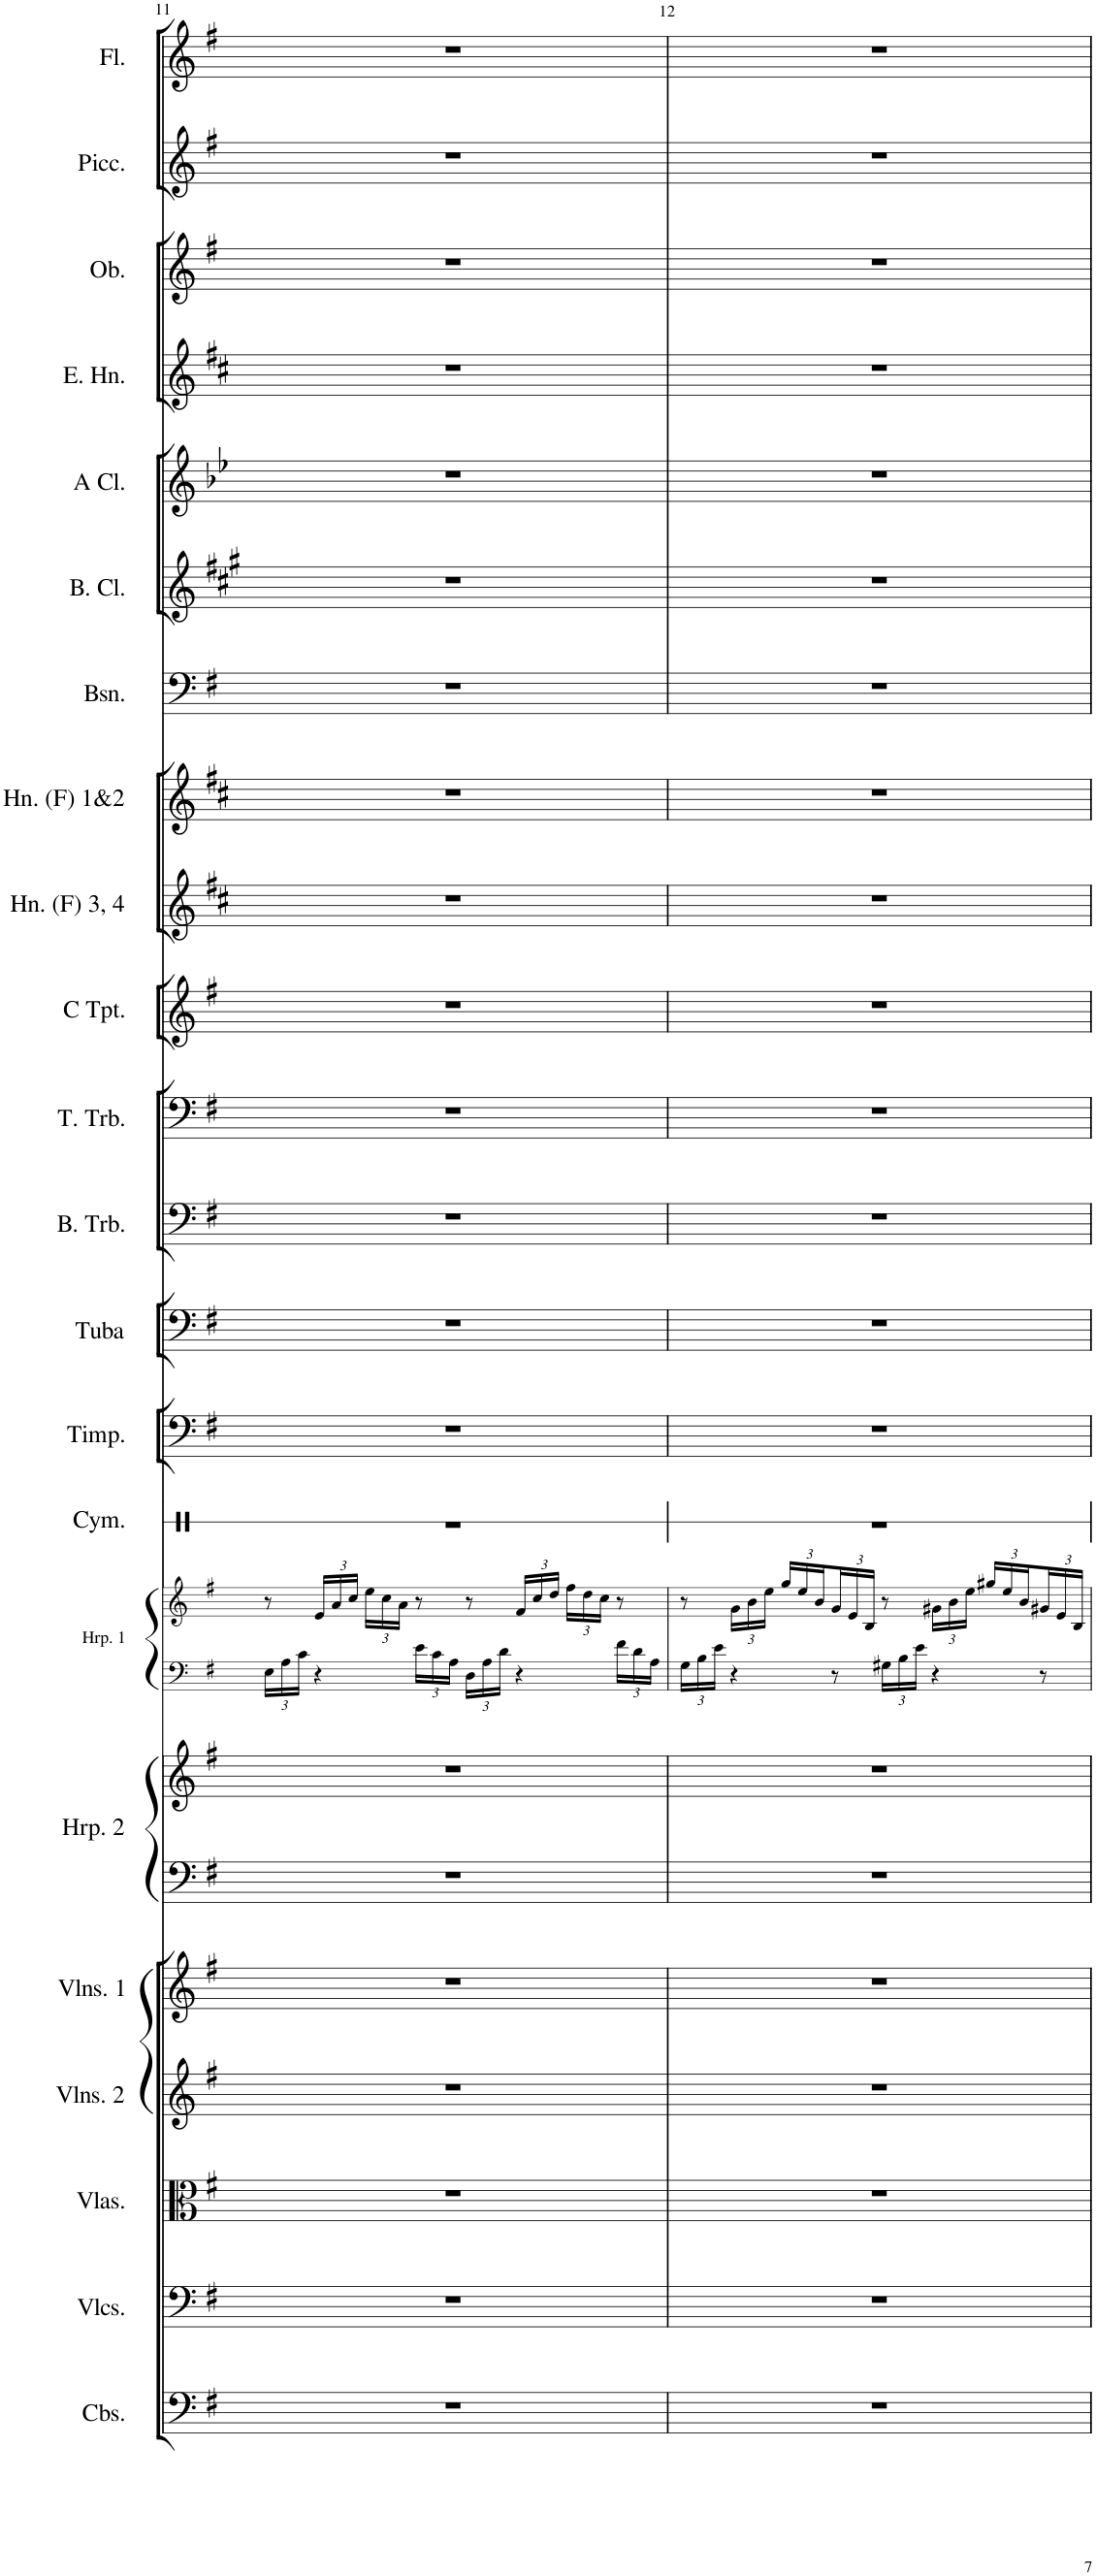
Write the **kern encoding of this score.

**kern	**kern	**kern	**kern	**kern	**kern	**kern	**kern	**kern	**kern	**kern	**kern	**kern	**kern	**kern	**kern	**kern	**kern	**kern	**kern	**kern	**kern	**kern	**kern
*part22	*part21	*part20	*part19	*part18	*part17	*part17	*part16	*part16	*part15	*part14	*part13	*part12	*part11	*part10	*part9	*part8	*part7	*part6	*part5	*part4	*part3	*part2	*part1
*staff24	*staff23	*staff22	*staff21	*staff20	*staff19	*staff18	*staff17	*staff16	*staff15	*staff14	*staff13	*staff12	*staff11	*staff10	*staff9	*staff8	*staff7	*staff6	*staff5	*staff4	*staff3	*staff2	*staff1
*I"Contrabasses	*I"Violoncellos	*I"Violas	*I"Violins 2	*I"Violins 1	*I"Harp 2	*	*I"Harp 1	*	*I"Cymbal	*I"Timpani	*I"Tuba	*I"Bass Trombone	*I"Tenor Trombone	*I"C Trumpet	*I"Horns (F)     3, 4	*I"Horns (F)     1, 2	*I"Bassoon	*I"Bass Clarinet	*I"A Clarinet	*I"English Horn	*I"Oboe	*I"Piccolo	*I"Flute
*I'Cbs.	*I'Vlcs.	*I'Vlas.	*I'Vlns. 2	*I'Vlns. 1	*I'Hrp. 2	*	*I'Hrp. 1	*	*I'Cym.	*I'Timp.	*I'Tuba	*I'B. Trb.	*I'T. Trb.	*I'C Tpt.	*I'Hn. (F) 3, 4	*	*I'Bsn.	*I'B. Cl.	*I'A Cl.	*I'E. Hn.	*I'Ob.	*I'Picc.	*I'Fl.
!!LO:PB:g=z
*clefF4	*clefF4	*clefC3	*clefG2	*clefG2	*clefF4	*clefG2	*clefF4	*clefG2	*clefX	*clefF4	*clefF4	*clefF4	*clefF4	*clefG2	*clefG2	*clefG2	*clefF4	*clefG2	*clefG2	*clefG2	*clefG2	*clefG2	*clefG2
*Trd7c12	*	*	*	*	*	*	*	*	*	*	*	*	*	*Trd1c2	*Trd4c7	*Trd4c7	*	*Trd8c14	*Trd2c3	*Trd4c7	*	*Trd-7c-12	*
*k[f#]	*k[f#]	*k[f#]	*k[f#]	*k[f#]	*k[f#]	*k[f#]	*k[f#]	*k[f#]	*k[]	*k[f#]	*k[f#]	*k[f#]	*k[f#]	*k[f#]	*k[f#c#]	*k[f#c#]	*k[f#]	*k[f#c#g#]	*k[b-e-]	*k[f#c#]	*k[f#]	*k[f#]	*k[f#]
*M4/4	*M4/4	*M4/4	*M4/4	*M4/4	*M4/4	*M4/4	*M4/4	*M4/4	*M4/4	*M4/4	*M4/4	*M4/4	*M4/4	*M4/4	*M4/4	*M4/4	*M4/4	*M4/4	*M4/4	*M4/4	*M4/4	*M4/4	*M4/4
*	*	*	*	*	*	*	*Xbrackettup	*	*	*	*	*	*	*	*	*	*	*	*	*	*	*	*
=11	=11	=11	=11	=11	=11	=11	=11	=11	=11	=11	=11	=11	=11	=11	=11	=11	=11	=11	=11	=11	=11	=11	=11
1r	1r	1r	1r	1r	1r	1r	24E\LL	8r	1r	1r	1r	1r	1r	1r	1r	1r	1r	1r	1r	1r	1r	1r	1r
.	.	.	.	.	.	.	24A\	.	.	.	.	.	.	.	.	.	.	.	.	.	.	.	.
.	.	.	.	.	.	.	24c\JJ	.	.	.	.	.	.	.	.	.	.	.	.	.	.	.	.
*	*	*	*	*	*	*	*	*Xbrackettup	*	*	*	*	*	*	*	*	*	*	*	*	*	*	*
.	.	.	.	.	.	.	4r	24e/LL	.	.	.	.	.	.	.	.	.	.	.	.	.	.	.
.	.	.	.	.	.	.	.	24a/	.	.	.	.	.	.	.	.	.	.	.	.	.	.	.
.	.	.	.	.	.	.	.	24cc/JJ	.	.	.	.	.	.	.	.	.	.	.	.	.	.	.
.	.	.	.	.	.	.	.	24ee\LL	.	.	.	.	.	.	.	.	.	.	.	.	.	.	.
.	.	.	.	.	.	.	.	24cc\	.	.	.	.	.	.	.	.	.	.	.	.	.	.	.
.	.	.	.	.	.	.	.	24a\JJ	.	.	.	.	.	.	.	.	.	.	.	.	.	.	.
.	.	.	.	.	.	.	24e\LL	8r	.	.	.	.	.	.	.	.	.	.	.	.	.	.	.
.	.	.	.	.	.	.	24c\	.	.	.	.	.	.	.	.	.	.	.	.	.	.	.	.
.	.	.	.	.	.	.	24A\JJ	.	.	.	.	.	.	.	.	.	.	.	.	.	.	.	.
.	.	.	.	.	.	.	24D\LL	8r	.	.	.	.	.	.	.	.	.	.	.	.	.	.	.
.	.	.	.	.	.	.	24A\	.	.	.	.	.	.	.	.	.	.	.	.	.	.	.	.
.	.	.	.	.	.	.	24d\JJ	.	.	.	.	.	.	.	.	.	.	.	.	.	.	.	.
.	.	.	.	.	.	.	4r	24f#/LL	.	.	.	.	.	.	.	.	.	.	.	.	.	.	.
.	.	.	.	.	.	.	.	24cc/	.	.	.	.	.	.	.	.	.	.	.	.	.	.	.
.	.	.	.	.	.	.	.	24dd/JJ	.	.	.	.	.	.	.	.	.	.	.	.	.	.	.
.	.	.	.	.	.	.	.	24ff#\LL	.	.	.	.	.	.	.	.	.	.	.	.	.	.	.
.	.	.	.	.	.	.	.	24dd\	.	.	.	.	.	.	.	.	.	.	.	.	.	.	.
.	.	.	.	.	.	.	.	24cc\JJ	.	.	.	.	.	.	.	.	.	.	.	.	.	.	.
.	.	.	.	.	.	.	24f#\LL	8r	.	.	.	.	.	.	.	.	.	.	.	.	.	.	.
.	.	.	.	.	.	.	24d\	.	.	.	.	.	.	.	.	.	.	.	.	.	.	.	.
.	.	.	.	.	.	.	24A\JJ	.	.	.	.	.	.	.	.	.	.	.	.	.	.	.	.
=12	=12	=12	=12	=12	=12	=12	=12	=12	=12	=12	=12	=12	=12	=12	=12	=12	=12	=12	=12	=12	=12	=12	=12
1r	1r	1r	1r	1r	1r	1r	24G\LL	8r	1r	1r	1r	1r	1r	1r	1r	1r	1r	1r	1r	1r	1r	1r	1r
.	.	.	.	.	.	.	24B\	.	.	.	.	.	.	.	.	.	.	.	.	.	.	.	.
.	.	.	.	.	.	.	24e\JJ	.	.	.	.	.	.	.	.	.	.	.	.	.	.	.	.
.	.	.	.	.	.	.	4r	24g\LL	.	.	.	.	.	.	.	.	.	.	.	.	.	.	.
.	.	.	.	.	.	.	.	24b\	.	.	.	.	.	.	.	.	.	.	.	.	.	.	.
.	.	.	.	.	.	.	.	24ee\JJ	.	.	.	.	.	.	.	.	.	.	.	.	.	.	.
.	.	.	.	.	.	.	.	24gg/LL	.	.	.	.	.	.	.	.	.	.	.	.	.	.	.
.	.	.	.	.	.	.	.	24ee/	.	.	.	.	.	.	.	.	.	.	.	.	.	.	.
.	.	.	.	.	.	.	.	24b/	.	.	.	.	.	.	.	.	.	.	.	.	.	.	.
.	.	.	.	.	.	.	8r	24g/	.	.	.	.	.	.	.	.	.	.	.	.	.	.	.
.	.	.	.	.	.	.	.	24e/	.	.	.	.	.	.	.	.	.	.	.	.	.	.	.
.	.	.	.	.	.	.	.	24B/JJ	.	.	.	.	.	.	.	.	.	.	.	.	.	.	.
.	.	.	.	.	.	.	24G#X\LL	8r	.	.	.	.	.	.	.	.	.	.	.	.	.	.	.
.	.	.	.	.	.	.	24B\	.	.	.	.	.	.	.	.	.	.	.	.	.	.	.	.
.	.	.	.	.	.	.	24e\JJ	.	.	.	.	.	.	.	.	.	.	.	.	.	.	.	.
.	.	.	.	.	.	.	4r	24g#X\LL	.	.	.	.	.	.	.	.	.	.	.	.	.	.	.
.	.	.	.	.	.	.	.	24b\	.	.	.	.	.	.	.	.	.	.	.	.	.	.	.
.	.	.	.	.	.	.	.	24ee\JJ	.	.	.	.	.	.	.	.	.	.	.	.	.	.	.
.	.	.	.	.	.	.	.	24gg#X/LL	.	.	.	.	.	.	.	.	.	.	.	.	.	.	.
.	.	.	.	.	.	.	.	24ee/	.	.	.	.	.	.	.	.	.	.	.	.	.	.	.
.	.	.	.	.	.	.	.	24b/	.	.	.	.	.	.	.	.	.	.	.	.	.	.	.
.	.	.	.	.	.	.	8r	24g#X/	.	.	.	.	.	.	.	.	.	.	.	.	.	.	.
.	.	.	.	.	.	.	.	24e/	.	.	.	.	.	.	.	.	.	.	.	.	.	.	.
.	.	.	.	.	.	.	.	24B/JJ	.	.	.	.	.	.	.	.	.	.	.	.	.	.	.
=	=	=	=	=	=	=	=	=	=	=	=	=	=	=	=	=	=	=	=	=	=	=	=
*-	*-	*-	*-	*-	*-	*-	*-	*-	*-	*-	*-	*-	*-	*-	*-	*-	*-	*-	*-	*-	*-	*-	*-
